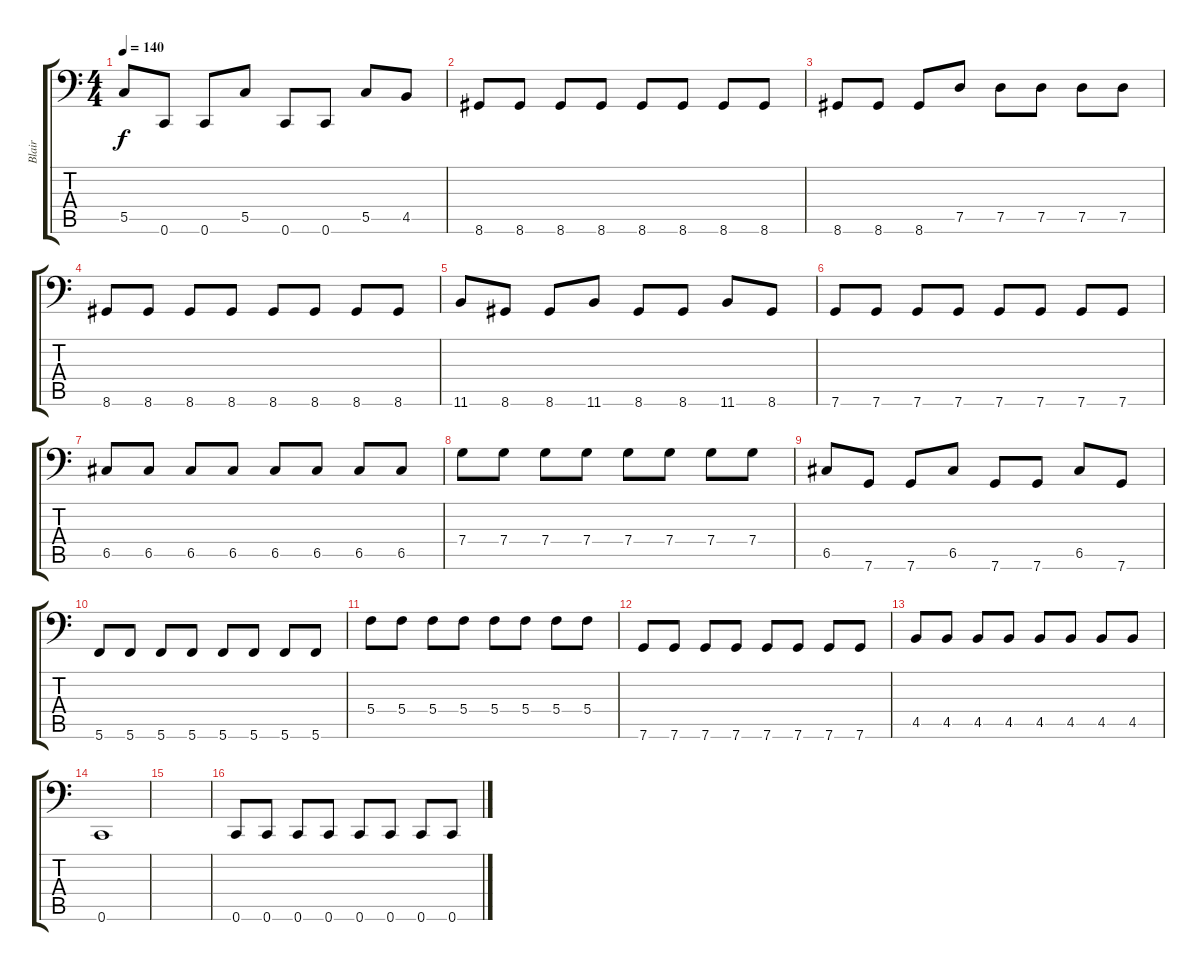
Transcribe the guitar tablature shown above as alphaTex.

\track ("Blair" "Blair") {instrument electricbasspick}
\staff {score tabs}
\tuning (D3 A2 F2 C2 G1 C1) {hide}
\ts (4 4)
\tempo 140
\clef f4
\ks c
5.5.8{dy f} 0.6.8 0.6.8 5.5.8 0.6.8 0.6.8 5.5.8 4.5.8 |
8.6.8 8.6.8 8.6.8 8.6.8 8.6.8 8.6.8 8.6.8 8.6.8 |
8.6.8 8.6.8 8.6.8 7.5.8 7.5.8 7.5.8 7.5.8 7.5.8 |
8.6.8 8.6.8 8.6.8 8.6.8 8.6.8 8.6.8 8.6.8 8.6.8 |
11.6.8 8.6.8 8.6.8 11.6.8 8.6.8 8.6.8 11.6.8 8.6.8 |
7.6.8 7.6.8 7.6.8 7.6.8 7.6.8 7.6.8 7.6.8 7.6.8 |
6.5.8 6.5.8 6.5.8 6.5.8 6.5.8 6.5.8 6.5.8 6.5.8 |
7.4.8 7.4.8 7.4.8 7.4.8 7.4.8 7.4.8 7.4.8 7.4.8 |
6.5.8 7.6.8 7.6.8 6.5.8 7.6.8 7.6.8 6.5.8 7.6.8 |
5.6.8 5.6.8 5.6.8 5.6.8 5.6.8 5.6.8 5.6.8 5.6.8 |
5.4.8 5.4.8 5.4.8 5.4.8 5.4.8 5.4.8 5.4.8 5.4.8 |
7.6.8 7.6.8 7.6.8 7.6.8 7.6.8 7.6.8 7.6.8 7.6.8 |
4.5.8 4.5.8 4.5.8 4.5.8 4.5.8 4.5.8 4.5.8 4.5.8 |
0.6.1 |
|
0.6.8 0.6.8 0.6.8 0.6.8 0.6.8 0.6.8 0.6.8 0.6.8
